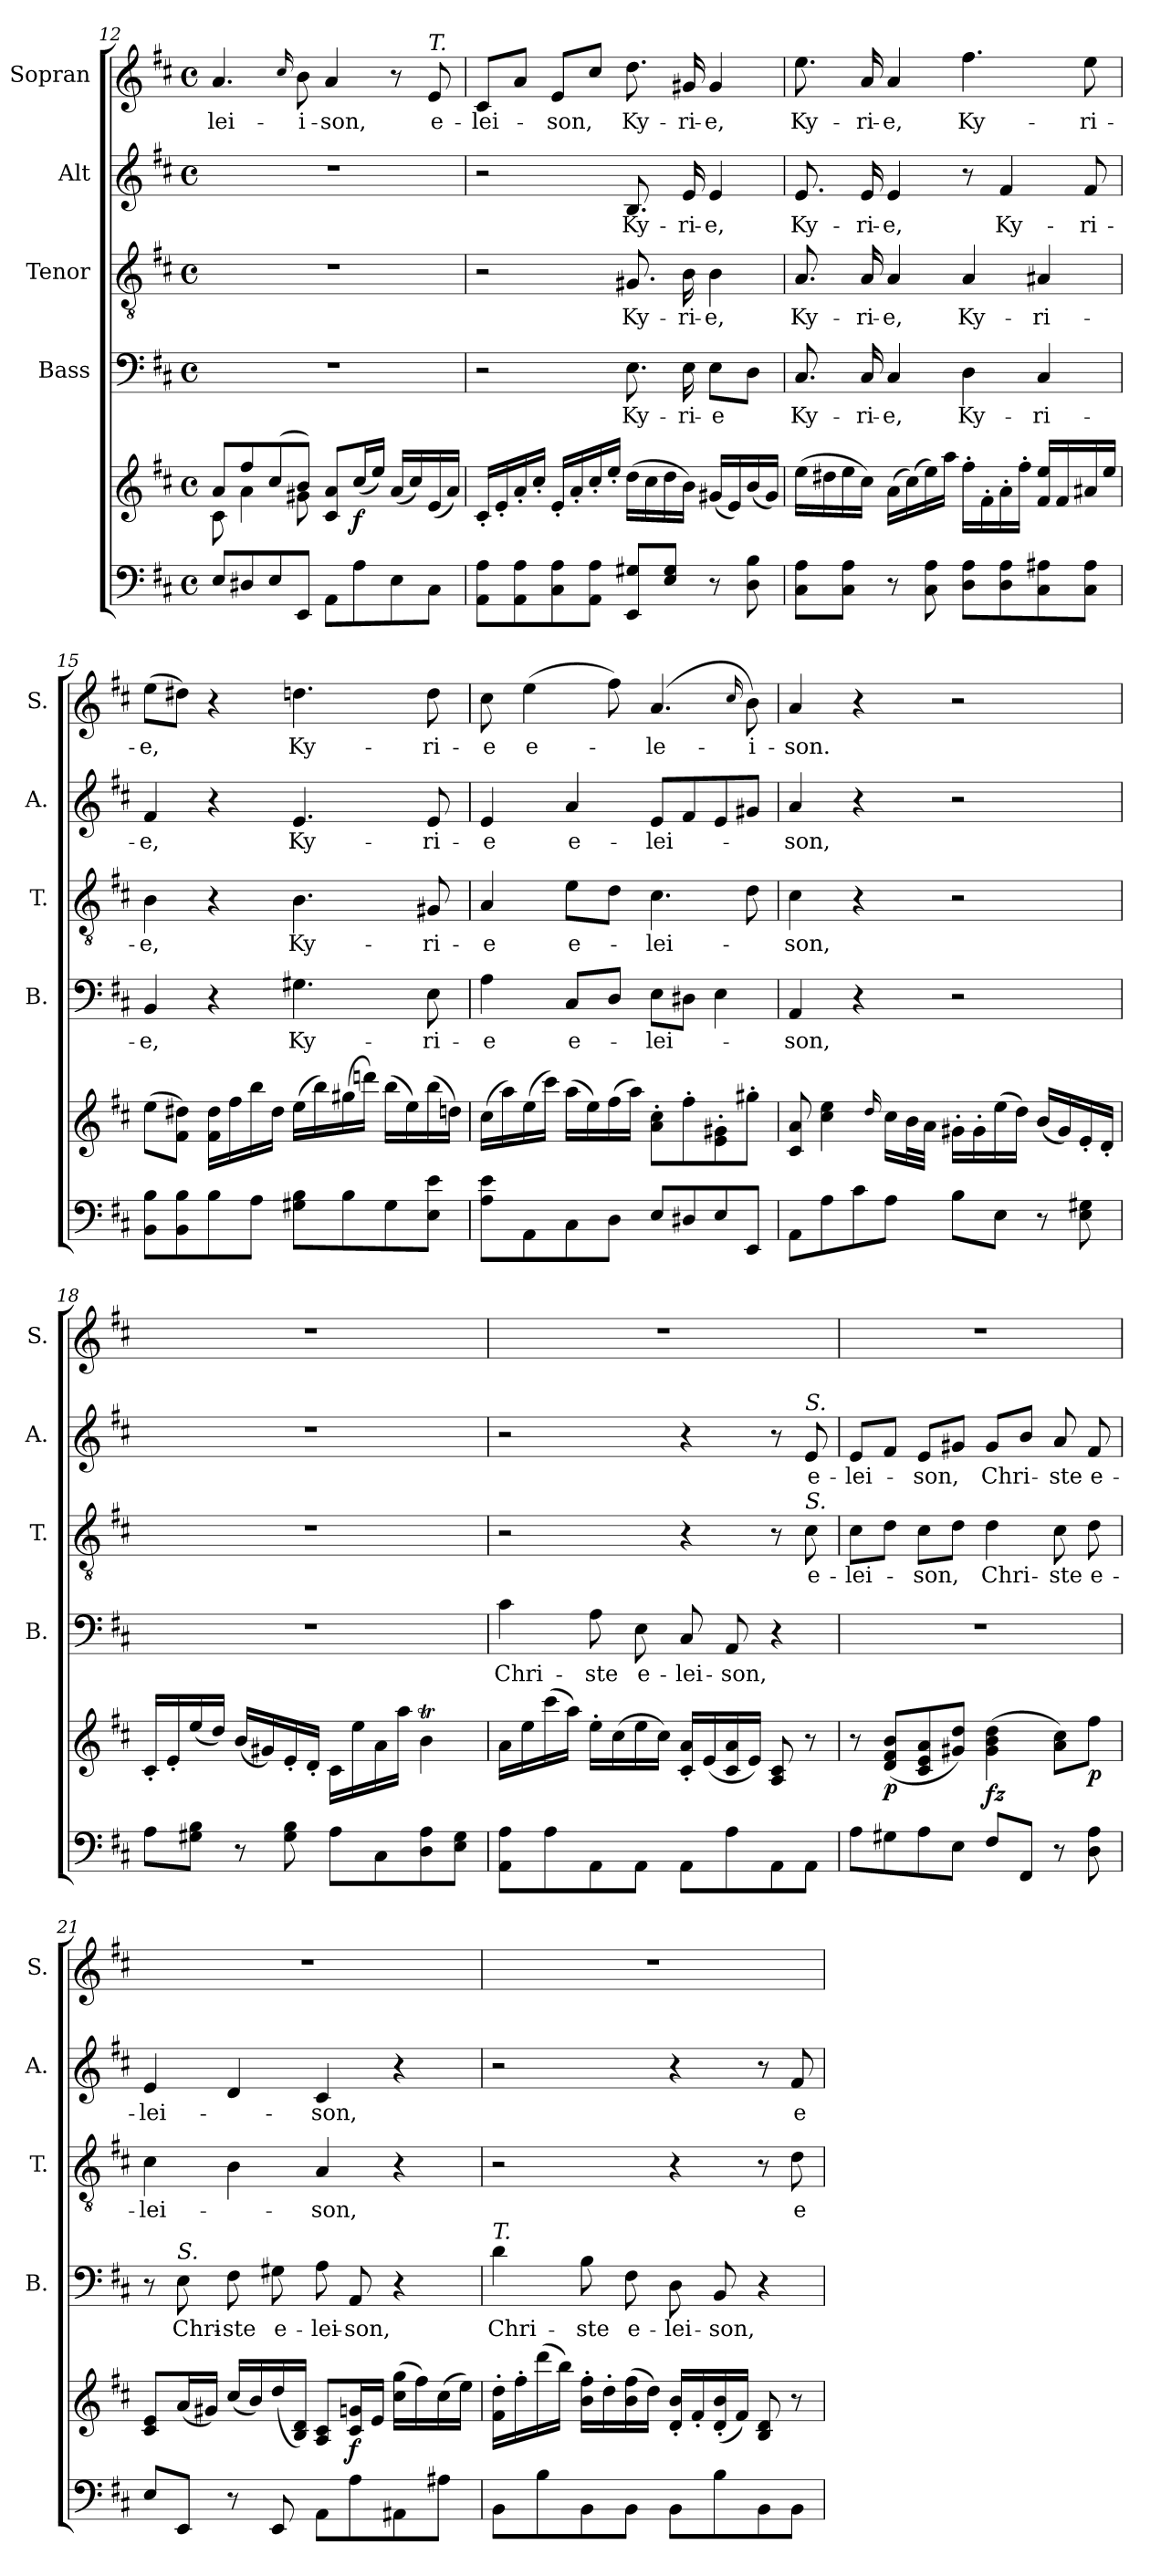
**kern	**kern	**dynam	**kern	**text	**kern	**text	**kern	**text	**kern	**text
*part5	*part5	*part5	*part4	*part4	*part3	*part3	*part2	*part2	*part1	*part1
*staff6	*staff5	*staff5/6	*staff4	*staff4	*staff3	*staff3	*staff2	*staff2	*staff1	*staff1
*	*	*	*I"Bass	*	*I"Tenor	*	*I"Alt	*	*I"Sopran	*
*	*	*	*I'B.	*	*I'T.	*	*I'A.	*	*I'S.	*
*clefF4	*clefG2	*	*clefF4	*	*clefGv2	*	*clefG2	*	*clefG2	*
*k[f#c#]	*k[f#c#]	*	*k[f#c#]	*	*k[f#c#]	*	*k[f#c#]	*	*k[f#c#]	*
*D:	*D:	*	*D:	*	*D:	*	*D:	*	*D:	*
*M4/4	*M4/4	*	*M4/4	*	*M4/4	*	*M4/4	*	*M4/4	*
*met(c)	*met(c)	*	*met(c)	*	*met(c)	*	*met(c)	*	*met(c)	*
=12	=12	=12	=12	=12	=12	=12	=12	=12	=12	=12
*	*^	*	*	*	*	*	*	*	*	*
!	!	!	!	!	!	!	!	!	!	!	!LO:LY:b
8E/L	8a/L	8c#\	.	1r	.	1r	.	1r	.	4.a/	-lei-
8D#X/	8ff#/	4a\	.	.	.	.	.	.	.	.	.
8E/	(>8cc#/	.	.	.	.	.	.	.	.	.	.
.	.	.	.	.	.	.	.	.	.	16qqcc#/	.
!	!	!	!	!	!	!	!	!	!	!	!LO:LY:b
8EE/J	8b/J)	8g#X\	.	.	.	.	.	.	.	8b\	-i-
!	!	!	!	!	!	!	!	!	!	!	!LO:LY:b
8AA\L	8c#/ 8a/L	2ryy	.	.	.	.	.	.	.	4a/	-son,
!	!	!	!LO:DY:b	!	!	!	!	!	!	!	!
8A\	(<16cc#/L	.	f	.	.	.	.	.	.	.	.
.	16ee/JJ)	.	.	.	.	.	.	.	.	.	.
8E\	(<16a/LL	.	.	.	.	.	.	.	.	8r	.
.	16cc#/)	.	.	.	.	.	.	.	.	.	.
!	!	!	!	!	!	!	!	!	!	!LO:TX:a:i:t=T.	!
!	!	!	!	!	!	!	!	!	!	!	!LO:LY:b
8C#\J	(<16e/	.	.	.	.	.	.	.	.	8e/	e-
.	16a/JJ)	.	.	.	.	.	.	.	.	.	.
*	*v	*v	*	*	*	*	*	*	*	*	*
=13	=13	=13	=13	=13	=13	=13	=13	=13	=13	=13
!	!	!	!	!	!	!	!	!	!	!LO:LY:b
8AA\ 8A\L	16c#'</LL	.	2r	.	2r	.	2r	.	8c#/L	-lei-
.	16e'</	.	.	.	.	.	.	.	.	.
8AA\ 8A\	16a'</	.	.	.	.	.	.	.	8a/J	.
.	16cc#'</JJ	.	.	.	.	.	.	.	.	.
!	!	!	!	!	!	!	!	!	!	!LO:LY:b
8C#\ 8A\	16e'</LL	.	.	.	.	.	.	.	8e/L	-son,
.	16a'</	.	.	.	.	.	.	.	.	.
8AA\ 8A\J	16cc#'</	.	.	.	.	.	.	.	8cc#/J	.
.	16ee'</JJ	.	.	.	.	.	.	.	.	.
!	!	!	!	!LO:LY:b	!	!LO:LY:b	!	!LO:LY:b	!	!LO:LY:b
8EE/ 8G#X/L	(>16dd\LL	.	8.E\	Ky-	8.G#X/	Ky-	8.B/	Ky-	8.dd\	Ky-
.	16cc#\	.	.	.	.	.	.	.	.	.
8E/ 8G#/J	16dd\	.	.	.	.	.	.	.	.	.
!	!	!	!	!LO:LY:b	!	!LO:LY:b	!	!LO:LY:b	!	!LO:LY:b
.	16b\JJ)	.	16E\	-ri-	16B\	-ri-	16e/	-ri-	16g#X/	-ri-
!	!	!	!	!LO:LY:b	!	!LO:LY:b	!	!LO:LY:b	!	!LO:LY:b
8r	(<16g#X/LL	.	8E\L	-e	4B\	-e,	4e/	-e,	4g#/	-e,
.	16e/)	.	.	.	.	.	.	.	.	.
8D\ 8B\	(<16b/	.	8D\J	.	.	.	.	.	.	.
.	16g#/JJ)	.	.	.	.	.	.	.	.	.
!!LO:PB:g=z
=14	=14	=14	=14	=14	=14	=14	=14	=14	=14	=14
!	!	!	!	!LO:LY:b	!	!LO:LY:b	!	!LO:LY:b	!	!LO:LY:b
8C#\ 8A\L	(>16ee\LL	.	8.C#/	Ky-	8.A/	Ky-	8.e/	Ky-	8.ee\	Ky-
.	16dd#X\	.	.	.	.	.	.	.	.	.
8C#\ 8A\J	16ee\	.	.	.	.	.	.	.	.	.
!	!	!	!	!LO:LY:b	!	!LO:LY:b	!	!LO:LY:b	!	!LO:LY:b
.	16cc#\JJ)	.	16C#/	-ri-	16A/	-ri-	16e/	-ri-	16a/	-ri-
!	!	!	!	!LO:LY:b	!	!LO:LY:b	!	!LO:LY:b	!	!LO:LY:b
8r	(>16a\LL	.	4C#/	-e,	4A/	-e,	4e/	-e,	4a/	-e,
.	(>16cc#\)	.	.	.	.	.	.	.	.	.
8C#\ 8A\	16ee\)	.	.	.	.	.	.	.	.	.
.	16aa\JJ	.	.	.	.	.	.	.	.	.
!	!	!	!	!LO:LY:b	!	!LO:LY:b	!	!	!	!LO:LY:b
8D\ 8A\L	16ff#'>\LL	.	4D\	Ky-	4A/	Ky-	8r	.	4.ff#\	Ky-
.	16f#'>\	.	.	.	.	.	.	.	.	.
!	!	!	!	!	!	!	!	!LO:LY:b	!	!
8D\ 8A\	16a'>\	.	.	.	.	.	4f#/	Ky-	.	.
.	16ff#'>\JJ	.	.	.	.	.	.	.	.	.
!	!	!	!	!LO:LY:b	!	!LO:LY:b	!	!	!	!
8C#\ 8A#X\	16f#/ 16ee/LL	.	4C#/	-ri-	4A#X/	-ri-	.	.	.	.
.	16f#/	.	.	.	.	.	.	.	.	.
!	!	!	!	!	!	!	!	!LO:LY:b	!	!LO:LY:b
8C#\ 8A#\J	16a#X/	.	.	.	.	.	8f#/	-ri-	8ee\	-ri-
.	16ee/JJ	.	.	.	.	.	.	.	.	.
=15	=15	=15	=15	=15	=15	=15	=15	=15	=15	=15
!	!	!	!	!LO:LY:b	!	!LO:LY:b	!	!LO:LY:b	!	!LO:LY:b
8BB\ 8B\L	(>8ee\L	.	4BB/	-e,	4B\	-e,	4f#/	-e,	(>8ee\L	-e,
8BB\ 8B\	8f#\ 8dd#X\J)	.	.	.	.	.	.	.	8dd#X\J)	.
8B\	16f#\ 16dd#\LL	.	4r	.	4r	.	4r	.	4r	.
.	16ff#\	.	.	.	.	.	.	.	.	.
8A\J	16bb\	.	.	.	.	.	.	.	.	.
.	16dd#\JJ	.	.	.	.	.	.	.	.	.
!	!	!	!	!LO:LY:b	!	!LO:LY:b	!	!LO:LY:b	!	!LO:LY:b
8G#X\ 8B\L	(>16ee\LL	.	4.G#X\	Ky-	4.B\	Ky-	4.e/	Ky-	4.ddn\	Ky-
.	16bb\)	.	.	.	.	.	.	.	.	.
8B\	(>16gg#X\	.	.	.	.	.	.	.	.	.
.	16dddn\JJ)	.	.	.	.	.	.	.	.	.
8G#\	(>16bb\LL	.	.	.	.	.	.	.	.	.
.	16ee\)	.	.	.	.	.	.	.	.	.
!	!	!	!	!LO:LY:b	!	!LO:LY:b	!	!LO:LY:b	!	!LO:LY:b
8E\ 8e\J	(>16bb\	.	8E\	-ri-	8G#X/	-ri-	8e/	-ri-	8dd\	-ri-
.	16ddn\JJ)	.	.	.	.	.	.	.	.	.
=16	=16	=16	=16	=16	=16	=16	=16	=16	=16	=16
!	!	!	!	!LO:LY:b	!	!LO:LY:b	!	!LO:LY:b	!	!LO:LY:b
8A\ 8e\L	(>16cc#\LL	.	4A\	-e	4A/	-e	4e/	-e	8cc#\	-e
.	16aa\)	.	.	.	.	.	.	.	.	.
!	!	!	!	!	!	!	!	!	!	!LO:LY:b
8AA\	(>16ee\	.	.	.	.	.	.	.	(>4ee\	e-
.	16ccc#\JJ)	.	.	.	.	.	.	.	.	.
!	!	!	!	!LO:LY:b	!	!LO:LY:b	!	!LO:LY:b	!	!
8C#\	(>16aa\LL	.	8C#/L	e-	8e\L	e-	4a/	e-	.	.
.	16ee\)	.	.	.	.	.	.	.	.	.
8D\J	(>16ff#\	.	8D/J	.	8d\J	.	.	.	8ff#\)	.
.	16aa\JJ)	.	.	.	.	.	.	.	.	.
!	!	!	!	!LO:LY:b	!	!LO:LY:b	!	!LO:LY:b	!	!LO:LY:b
8E/L	8a\'> 8cc#\'>L	.	8E\L	-lei-	4.c#\	-lei-	8e/L	-lei-	(4.a/	-le-
8D#X/	8ff#'>\	.	8D#X\J	.	.	.	8f#/	.	.	.
8E/	8e\'> 8g#X\'>	.	4E\	.	.	.	8e/	.	.	.
.	.	.	.	.	.	.	.	.	16qqcc#/	.
!	!	!	!	!	!	!	!	!	!	!LO:LY:b
8EE/J	8gg#X'>\J	.	.	.	8d\	.	8g#X/J	.	8b\)	-i-
!!LO:LB:g=z
=17	=17	=17	=17	=17	=17	=17	=17	=17	=17	=17
!	!	!	!	!LO:LY:b	!	!LO:LY:b	!	!LO:LY:b	!	!LO:LY:b
8AA\L	8c#/ 8a/	.	4AA/	-son,	4c#\	-son,	4a/	-son,	4a/	-son.
8A\	4cc#\ 4ee\	.	.	.	.	.	.	.	.	.
8c#\	.	.	4r	.	4r	.	4r	.	4r	.
.	16qqdd/	.	.	.	.	.	.	.	.	.
8A\J	16cc#\LL	.	.	.	.	.	.	.	.	.
.	32b\L	.	.	.	.	.	.	.	.	.
.	32a\JJJ	.	.	.	.	.	.	.	.	.
8B\L	16g#X'>\LL	.	2r	.	2r	.	2r	.	2r	.
.	16g#'>\	.	.	.	.	.	.	.	.	.
8E\J	(>16ee\	.	.	.	.	.	.	.	.	.
.	16dd\JJ)	.	.	.	.	.	.	.	.	.
8r	(<16b/LL	.	.	.	.	.	.	.	.	.
.	16g#/)	.	.	.	.	.	.	.	.	.
8E\ 8G#X\	16e'</	.	.	.	.	.	.	.	.	.
.	16d'</JJ	.	.	.	.	.	.	.	.	.
=18	=18	=18	=18	=18	=18	=18	=18	=18	=18	=18
8A\L	16c#'</LL	.	1r	.	1r	.	1r	.	1r	.
.	16e'</	.	.	.	.	.	.	.	.	.
8G#X\ 8B\J	(<16ee/	.	.	.	.	.	.	.	.	.
.	16dd/JJ)	.	.	.	.	.	.	.	.	.
8r	(<16b/LL	.	.	.	.	.	.	.	.	.
.	16g#X/)	.	.	.	.	.	.	.	.	.
8G#\ 8B\	16e'</	.	.	.	.	.	.	.	.	.
.	16d'</JJ	.	.	.	.	.	.	.	.	.
8A\L	16c#\LL	.	.	.	.	.	.	.	.	.
.	16ee\	.	.	.	.	.	.	.	.	.
8C#\	16a\	.	.	.	.	.	.	.	.	.
.	16aa\JJ	.	.	.	.	.	.	.	.	.
8D\ 8A\	4bT\	.	.	.	.	.	.	.	.	.
8E\ 8G#\J	.	.	.	.	.	.	.	.	.	.
=19	=19	=19	=19	=19	=19	=19	=19	=19	=19	=19
!	!	!	!	!LO:LY:b	!	!	!	!	!	!
8AA\ 8A\L	16a\LL	.	4c#\	Chri-	2r	.	2r	.	1r	.
.	16ee\	.	.	.	.	.	.	.	.	.
8A\	(>16ccc#\	.	.	.	.	.	.	.	.	.
.	16aa\JJ)	.	.	.	.	.	.	.	.	.
!	!	!	!	!LO:LY:b	!	!	!	!	!	!
8AA\	16ee'>\LL	.	8A\	-ste	.	.	.	.	.	.
.	(>16cc#\	.	.	.	.	.	.	.	.	.
!	!	!	!	!LO:LY:b	!	!	!	!	!	!
8AA\J	16ee\	.	8E\	e-	.	.	.	.	.	.
.	16cc#\JJ)	.	.	.	.	.	.	.	.	.
!	!	!	!	!LO:LY:b	!	!	!	!	!	!
8AA\L	16c#/'< 16a/'<LL	.	8C#/	-lei-	4r	.	4r	.	.	.
.	(<16e/	.	.	.	.	.	.	.	.	.
!	!	!	!	!LO:LY:b	!	!	!	!	!	!
8A\	16c#/ 16a/	.	8AA/	-son,	.	.	.	.	.	.
.	16e/JJ)	.	.	.	.	.	.	.	.	.
8AA\	8A/ 8c#/	.	4r	.	8r	.	8r	.	.	.
!	!	!	!	!	!	!	!LO:TX:a:i:t=S.	!	!	!
!	!	!	!	!	!LO:TX:a:i:t=S.	!	!	!	!	!
!	!	!	!	!	!	!LO:LY:b	!	!LO:LY:b	!	!
8AA\J	8r	.	.	.	8c#\	e-	8e/	e-	.	.
!!LO:PB:g=z
=20	=20	=20	=20	=20	=20	=20	=20	=20	=20	=20
!	!	!	!	!	!	!LO:LY:b	!	!LO:LY:b	!	!
8A\L	8r	.	1r	.	8c#\L	-lei-	8e/L	-lei-	1r	.
!	!	!LO:DY:b	!	!	!	!	!	!	!	!
8G#X\	(<8d/ 8f#/ 8b/L	p	.	.	8d\J	.	8f#/J	.	.	.
!	!	!	!	!	!	!LO:LY:b	!	!LO:LY:b	!	!
8A\	8c#/ 8e/ 8a/	.	.	.	8c#\L	-son,	8e/L	-son,	.	.
8E\J	8g#X/ 8dd/J)	.	.	.	8d\J	.	8g#X/J	.	.	.
!	!	!LO:DY:b	!	!	!	!LO:LY:b	!	!LO:LY:b	!	!
8F#/L	(>4g#\ 4b\ 4dd\	fz	.	.	4d\	Chri-	8g#/L	Chri-	.	.
8FF#/J	.	.	.	.	.	.	8b/J	.	.	.
!	!	!	!	!	!	!LO:LY:b	!	!LO:LY:b	!	!
8r	8a\ 8cc#\L)	.	.	.	8c#\	-ste	8a/	-ste	.	.
!	!	!LO:DY:b	!	!	!	!LO:LY:b	!	!LO:LY:b	!	!
8D\ 8A\	8ff#\J	p	.	.	8d\	e-	8f#/	e-	.	.
=21	=21	=21	=21	=21	=21	=21	=21	=21	=21	=21
!	!	!	!	!	!	!LO:LY:b	!	!LO:LY:b	!	!
8E/L	8c#/ 8e/L	.	8r	.	4c#\	-lei-	4e/	-lei-	1r	.
!	!	!	!LO:TX:a:i:t=S.	!	!	!	!	!	!	!
!	!	!	!	!LO:LY:b	!	!	!	!	!	!
8EE/J	(<16a/L	.	8E\	Chri-	.	.	.	.	.	.
.	16g#X/JJ)	.	.	.	.	.	.	.	.	.
!	!	!	!	!LO:LY:b	!	!	!	!	!	!
8r	(<16cc#/LL	.	8F#\	-ste	4B\	.	4d/	.	.	.
.	16b/)	.	.	.	.	.	.	.	.	.
!	!	!	!	!LO:LY:b	!	!	!	!	!	!
8EE/	(<16dd/	.	8G#X\	e-	.	.	.	.	.	.
.	16B/ 16d/JJ)	.	.	.	.	.	.	.	.	.
!	!	!	!	!LO:LY:b	!	!LO:LY:b	!	!LO:LY:b	!	!
8AA\L	8A/ 8c#/L	.	8A\	-lei-	4A/	-son,	4c#/	-son,	.	.
!	!	!LO:DY:b	!	!LO:LY:b	!	!	!	!	!	!
8A\	16c#/ 16gn/L	f	8AA/	-son,	.	.	.	.	.	.
.	16e/JJ	.	.	.	.	.	.	.	.	.
8AA#X\	(>16cc#\ 16gg\LL	.	4r	.	4r	.	4r	.	.	.
.	16ff#\)	.	.	.	.	.	.	.	.	.
8A#X\J	(>16cc#\	.	.	.	.	.	.	.	.	.
.	16ee\JJ)	.	.	.	.	.	.	.	.	.
=22	=22	=22	=22	=22	=22	=22	=22	=22	=22	=22
!	!	!	!LO:TX:a:i:t=T.	!	!	!	!	!	!	!
!	!	!	!	!LO:LY:b	!	!	!	!	!	!
8BB\L	16f#\'> 16dd\'>LL	.	4d\	Chri-	2r	.	2r	.	1r	.
.	16ff#'>\	.	.	.	.	.	.	.	.	.
8B\	(>16ddd\	.	.	.	.	.	.	.	.	.
.	16bb\JJ)	.	.	.	.	.	.	.	.	.
!	!	!	!	!LO:LY:b	!	!	!	!	!	!
8BB\	16b\'> 16ff#\'>LL	.	8B\	-ste	.	.	.	.	.	.
.	16dd'>\	.	.	.	.	.	.	.	.	.
!	!	!	!	!LO:LY:b	!	!	!	!	!	!
8BB\J	(>16b\ 16ff#\	.	8F#\	e-	.	.	.	.	.	.
.	16dd\JJ)	.	.	.	.	.	.	.	.	.
!	!	!	!	!LO:LY:b	!	!	!	!	!	!
8BB\L	16d/'< 16b/'<LL	.	8D\	-lei-	4r	.	4r	.	.	.
.	16f#'</	.	.	.	.	.	.	.	.	.
!	!	!	!	!LO:LY:b	!	!	!	!	!	!
8B\	(<16d/'< 16b/'<	.	8BB/	-son,	.	.	.	.	.	.
.	16f#/JJ)	.	.	.	.	.	.	.	.	.
8BB\	8B/ 8d/	.	4r	.	8r	.	8r	.	.	.
!	!	!	!	!	!	!LO:LY:b	!	!LO:LY:b	!	!
8BB\J	8r	.	.	.	8d\	e-	8f#/	e-	.	.
=	=	=	=	=	=	=	=	=	=	=
*-	*-	*-	*-	*-	*-	*-	*-	*-	*-	*-
